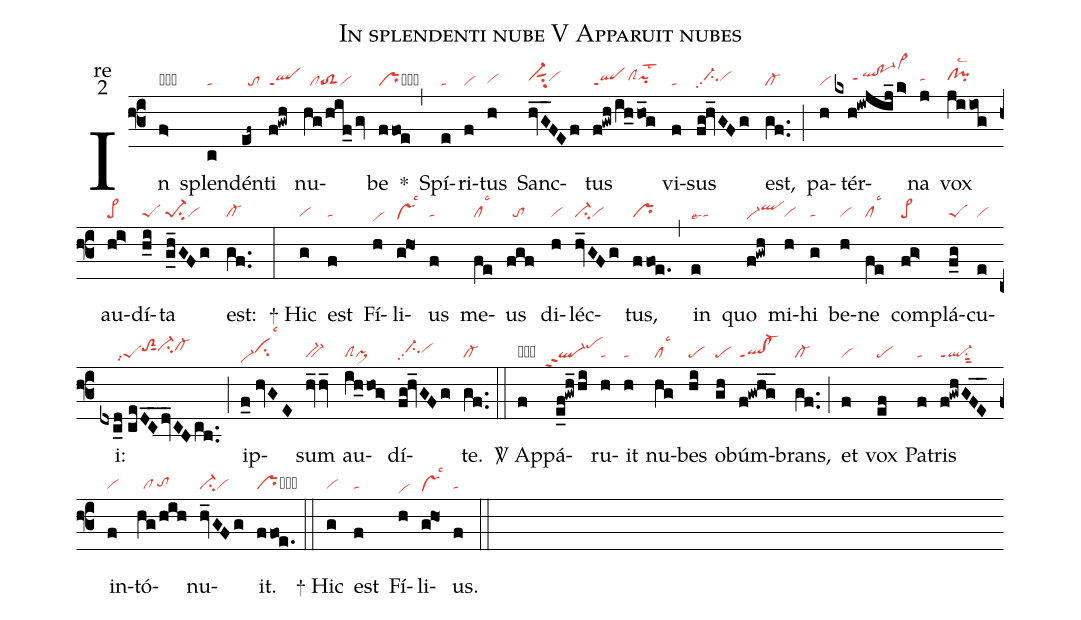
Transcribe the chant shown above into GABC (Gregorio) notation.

name:In splendenti nube V Apparuit nubes;
office-part:re;
mode:2;
nabc-lines:1;
%%
(f3) In(f>|obvi->lsal3) splen(c|ta)dén(ef~|//to)ti(f!gwh|qlppt1) nu(hg/hif_/gv|//cltoS2vi)be(ffoe|prcb) <sp>*</sp>(,) Spí(e|ta)ri(f|vi)tus(h|vihg) Sanc(hvG__FEf|vi-hhsut1su2vihh)tus(f!gwh/ih_ho_g|qlppt1clShhpihhlst2) vi(f|ta)sus(fg!hv_GFg|//ci-hhpp2vihh) est,(gf..|cl-) (;) pa(h|vi)tér(kxh!iwjij_/k>|/////qlhh!po-1hhppt1vi>hm)na(j|tahh) vox(jiiog|clhh!pihhlsc2) au(hi>|pe>)dí(h_i|peS)ta(g_h_GFg|pe-1su2vi) est:(gf..|cl-) (:)
<sp>+</sp> Hic(g|vi) est(f|ta) Fí(h|vihd)li(ghO1|vshelsc3)us(f|ta) me(fe|cllsc3)us(fgf|//to) di(h|vi)léc(hv_GFg|ci-vi)tus,(ffoe.|pr) (,) in(e|talse7) quo(f!gwh|vi-heqlhi) mi(h|vi)hi(g|ta) be(h|vi)ne(fe|cllsc3) com(fg>|pe>)plá(f_g|peS)cu(e|vi)i:(dxc_d//ceDC__dv_CBcb..|/////peSlsi7toS2hisut1ci-hicl-hi) (;) ip(f_0//hvGE|vi-hdcihhlsc3)sum(hv_hv_|bv-) au(ih_hog>|clSpi>)dí(fg!hv_GFg|//ci-hhpp2vihh)te.(gf..|cl-) (::)

<sp>V/</sp> Ap(f|obvi)pá(e_f!gwh_hi|```ql-ppt2pehj)ru(h|ta)it(h|ta) nu(hg|cllsc3)bes(hi|pe) ob(gh|pe)úm(f!gwh_g_|ql!cl-ppt1)brans,(gf..|cl-) (;) et(f|vi) vox(ef|pe) Pa(f|ta)tris(f!gwhGF_E_|ql-ppt1su1sut2) in(f|vi)tó(hg/hih|//cl/tohg)nu(hv_GFg|ci-vi)it.(ffoe.|prcb) (::)

<sp>+</sp> Hic(g|vi) est(f|ta) Fí(h|vihd)li(ghO1|vshelsc3)us.(f|ta) (::)
